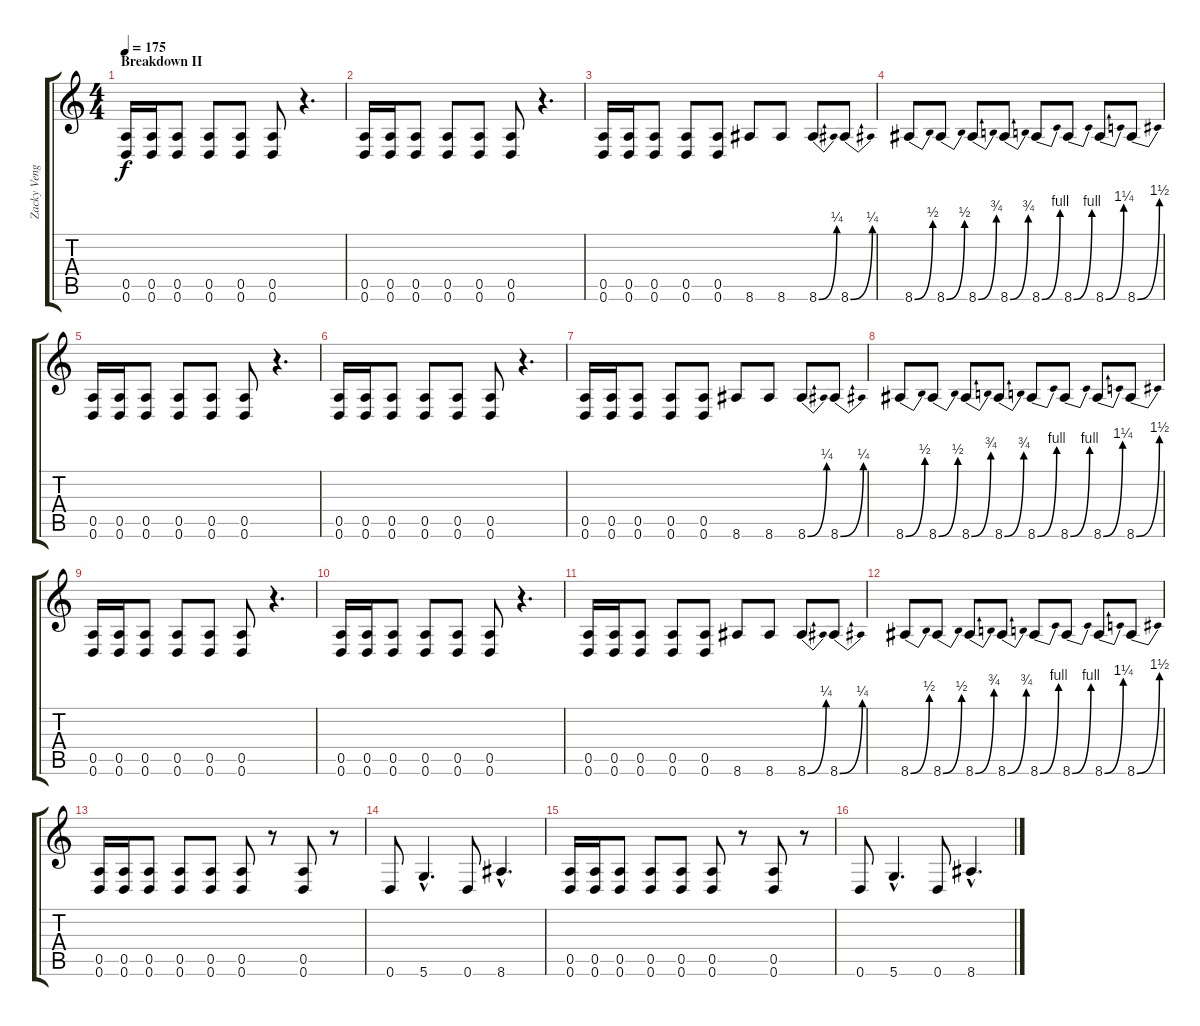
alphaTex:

\track ("Zacky Vengeance" "Zacky Veng") {instrument overdrivenguitar}
\staff {score tabs}
\tuning (E4 B3 G3 D3 A2 D2) {hide}
\ts (4 4)
\section ("" "Breakdown II")
\tempo 175
\clef g2
\ks c
(0.5 0.6).16{dy f} (0.5 0.6).16 (0.5 0.6).8 (0.5 0.6).8 (0.5 0.6).8 (0.5 0.6).8 r.4{d} |
(0.5 0.6).16 (0.5 0.6).16 (0.5 0.6).8 (0.5 0.6).8 (0.5 0.6).8 (0.5 0.6).8 r.4{d} |
(0.5 0.6).16 (0.5 0.6).16 (0.5 0.6).8 (0.5 0.6).8 (0.5 0.6).8 8.6.8 8.6.8 8.6{be (bend 0 0 60 1)}.8 8.6{be (bend 0 0 60 1)}.8 |
8.6{be (bend 0 0 60 2)}.8 8.6{be (bend 0 0 60 2)}.8 8.6{be (bend 0 0 60 3)}.8 8.6{be (bend 0 0 60 3)}.8 8.6{be (bend 0 0 60 4)}.8 8.6{be (bend 0 0 60 4)}.8 8.6{be (bend 0 0 60 5)}.8 8.6{be (bend 0 0 60 6)}.8 |
(0.5 0.6).16 (0.5 0.6).16 (0.5 0.6).8 (0.5 0.6).8 (0.5 0.6).8 (0.5 0.6).8 r.4{d} |
(0.5 0.6).16 (0.5 0.6).16 (0.5 0.6).8 (0.5 0.6).8 (0.5 0.6).8 (0.5 0.6).8 r.4{d} |
(0.5 0.6).16 (0.5 0.6).16 (0.5 0.6).8 (0.5 0.6).8 (0.5 0.6).8 8.6.8 8.6.8 8.6{be (bend 0 0 60 1)}.8 8.6{be (bend 0 0 60 1)}.8 |
8.6{be (bend 0 0 60 2)}.8 8.6{be (bend 0 0 60 2)}.8 8.6{be (bend 0 0 60 3)}.8 8.6{be (bend 0 0 60 3)}.8 8.6{be (bend 0 0 60 4)}.8 8.6{be (bend 0 0 60 4)}.8 8.6{be (bend 0 0 60 5)}.8 8.6{be (bend 0 0 60 6)}.8 |
(0.5 0.6).16 (0.5 0.6).16 (0.5 0.6).8 (0.5 0.6).8 (0.5 0.6).8 (0.5 0.6).8 r.4{d} |
(0.5 0.6).16 (0.5 0.6).16 (0.5 0.6).8 (0.5 0.6).8 (0.5 0.6).8 (0.5 0.6).8 r.4{d} |
(0.5 0.6).16 (0.5 0.6).16 (0.5 0.6).8 (0.5 0.6).8 (0.5 0.6).8 8.6.8 8.6.8 8.6{be (bend 0 0 60 1)}.8 8.6{be (bend 0 0 60 1)}.8 |
8.6{be (bend 0 0 60 2)}.8 8.6{be (bend 0 0 60 2)}.8 8.6{be (bend 0 0 60 3)}.8 8.6{be (bend 0 0 60 3)}.8 8.6{be (bend 0 0 60 4)}.8 8.6{be (bend 0 0 60 4)}.8 8.6{be (bend 0 0 60 5)}.8 8.6{be (bend 0 0 60 6)}.8 |
(0.5 0.6).16 (0.5 0.6).16 (0.5 0.6).8 (0.5 0.6).8 (0.5 0.6).8 (0.5 0.6).8 r.8 (0.5 0.6).8 r.8 |
0.6.8 5.6{hac}.4{d} 0.6.8 8.6{hac}.4{d} |
(0.5 0.6).16 (0.5 0.6).16 (0.5 0.6).8 (0.5 0.6).8 (0.5 0.6).8 (0.5 0.6).8 r.8 (0.5 0.6).8 r.8 |
0.6.8 5.6{hac}.4{d} 0.6.8 8.6{hac}.4{d}
